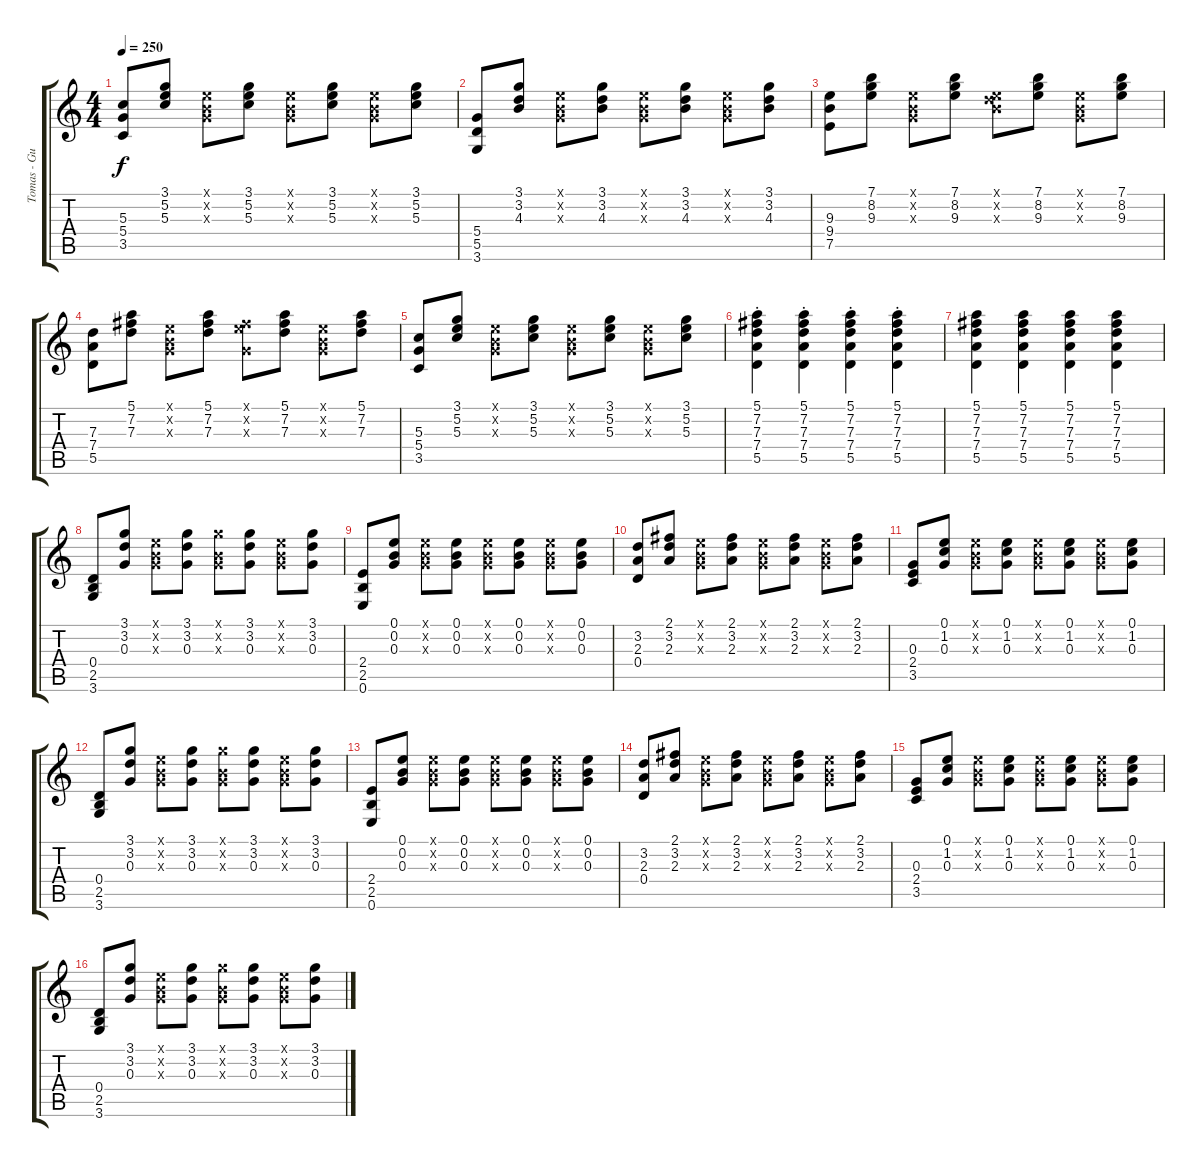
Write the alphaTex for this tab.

\track ("Tomas - Guitar" "Tomas - Gu") {instrument distortionguitar}
\staff {score tabs}
\tuning (E4 B3 G3 D3 A2 E2) {hide}
\ts (4 4)
\tempo 250
\clef g2
\ks c
(5.3 5.4 3.5).8{dy f} (3.1 5.2 5.3).8 (0.1{x} 0.2{x} 0.3{x}).8 (3.1 5.2 5.3).8 (0.1{x} 0.2{x} 0.3{x}).8 (3.1 5.2 5.3).8 (0.1{x} 0.2{x} 0.3{x}).8 (3.1 5.2 5.3).8 |
(5.4 5.5 3.6).8 (3.1 3.2 4.3).8 (0.1{x} 0.2{x} 0.3{x}).8 (3.1 3.2 4.3).8 (0.1{x} 0.2{x} 0.3{x}).8 (3.1 3.2 4.3).8 (0.1{x} 0.2{x} 0.3{x}).8 (3.1 3.2 4.3).8 |
(9.3 9.4 7.5).8 (7.1 8.2 9.3).8 (0.1{x} 0.2{x} 0.3{x}).8 (7.1 8.2 9.3).8 (0.1{x} 0.2{x} 7.3{x}).8 (7.1 8.2 9.3).8 (0.1{x} 0.2{x} 0.3{x}).8 (7.1 8.2 9.3).8 |
(7.3 7.4 5.5).8 (5.1 7.2 7.3).8 (0.1{x} 0.2{x} 0.3{x}).8 (5.1 7.2 7.3).8 (0.1{x} 7.2{x} 0.3{x}).8 (5.1 7.2 7.3).8 (0.1{x} 0.2{x} 0.3{x}).8 (5.1 7.2 7.3).8 |
(5.3 5.4 3.5).8 (3.1 5.2 5.3).8 (0.1{x} 0.2{x} 0.3{x}).8 (3.1 5.2 5.3).8 (0.1{x} 0.2{x} 0.3{x}).8 (3.1 5.2 5.3).8 (0.1{x} 0.2{x} 0.3{x}).8 (3.1 5.2 5.3).8 |
(5.1{st} 7.2{st} 7.3{st} 7.4{st} 5.5{st}).4 (5.1{st} 7.2{st} 7.3{st} 7.4{st} 5.5{st}).4 (5.1{st} 7.2{st} 7.3{st} 7.4{st} 5.5{st}).4 (5.1{st} 7.2{st} 7.3{st} 7.4{st} 5.5{st}).4 |
(5.1 7.2 7.3 7.4 5.5).4 (5.1 7.2 7.3 7.4 5.5).4 (5.1 7.2 7.3 7.4 5.5).4 (5.1 7.2 7.3 7.4 5.5).4 |
(0.4 2.5 3.6).8 (3.1 3.2 0.3).8 (0.1{x} 0.2{x} 0.3{x}).8 (3.1 3.2 0.3).8 (3.1{x} 0.2{x} 0.3{x}).8 (3.1 3.2 0.3).8 (0.1{x} 0.2{x} 0.3{x}).8 (3.1 3.2 0.3).8 |
(2.4 2.5 0.6).8 (0.1 0.2 0.3).8 (0.1{x} 0.2{x} 0.3{x}).8 (0.1 0.2 0.3).8 (0.1{x} 0.2{x} 0.3{x}).8 (0.1 0.2 0.3).8 (0.1{x} 0.2{x} 0.3{x}).8 (0.1 0.2 0.3).8 |
(3.2 2.3 0.4).8 (2.1 3.2 2.3).8 (0.1{x} 0.2{x} 0.3{x}).8 (2.1 3.2 2.3).8 (0.1{x} 0.2{x} 0.3{x}).8 (2.1 3.2 2.3).8 (0.1{x} 0.2{x} 0.3{x}).8 (2.1 3.2 2.3).8 |
(0.3 2.4 3.5).8 (0.1 1.2 0.3).8 (0.1{x} 0.2{x} 0.3{x}).8 (0.1 1.2 0.3).8 (0.1{x} 0.2{x} 0.3{x}).8 (0.1 1.2 0.3).8 (0.1{x} 0.2{x} 0.3{x}).8 (0.1 1.2 0.3).8 |
(0.4 2.5 3.6).8 (3.1 3.2 0.3).8 (0.1{x} 0.2{x} 0.3{x}).8 (3.1 3.2 0.3).8 (3.1{x} 0.2{x} 0.3{x}).8 (3.1 3.2 0.3).8 (0.1{x} 0.2{x} 0.3{x}).8 (3.1 3.2 0.3).8 |
(2.4 2.5 0.6).8 (0.1 0.2 0.3).8 (0.1{x} 0.2{x} 0.3{x}).8 (0.1 0.2 0.3).8 (0.1{x} 0.2{x} 0.3{x}).8 (0.1 0.2 0.3).8 (0.1{x} 0.2{x} 0.3{x}).8 (0.1 0.2 0.3).8 |
(3.2 2.3 0.4).8 (2.1 3.2 2.3).8 (0.1{x} 0.2{x} 0.3{x}).8 (2.1 3.2 2.3).8 (0.1{x} 0.2{x} 0.3{x}).8 (2.1 3.2 2.3).8 (0.1{x} 0.2{x} 0.3{x}).8 (2.1 3.2 2.3).8 |
(0.3 2.4 3.5).8 (0.1 1.2 0.3).8 (0.1{x} 0.2{x} 0.3{x}).8 (0.1 1.2 0.3).8 (0.1{x} 0.2{x} 0.3{x}).8 (0.1 1.2 0.3).8 (0.1{x} 0.2{x} 0.3{x}).8 (0.1 1.2 0.3).8 |
(0.4 2.5 3.6).8 (3.1 3.2 0.3).8 (0.1{x} 0.2{x} 0.3{x}).8 (3.1 3.2 0.3).8 (3.1{x} 0.2{x} 0.3{x}).8 (3.1 3.2 0.3).8 (0.1{x} 0.2{x} 0.3{x}).8 (3.1 3.2 0.3).8
